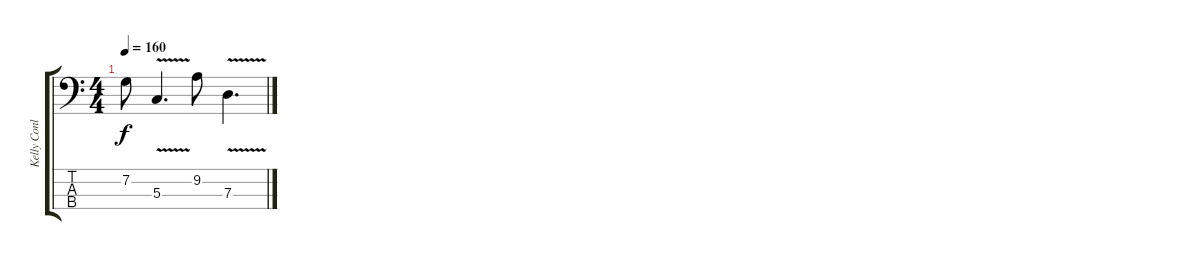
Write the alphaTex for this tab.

\track ("Kelly Conlon" "Kelly Conl") {instrument electricbasspick}
\staff {score tabs}
\tuning (F2 C2 G1 D1) {hide}
\ts (4 4)
\tempo 160
\clef f4
\ks c
7.2.8{dy f} 5.3{v}.4{d} 9.2.8 7.3{v}.4{d}
